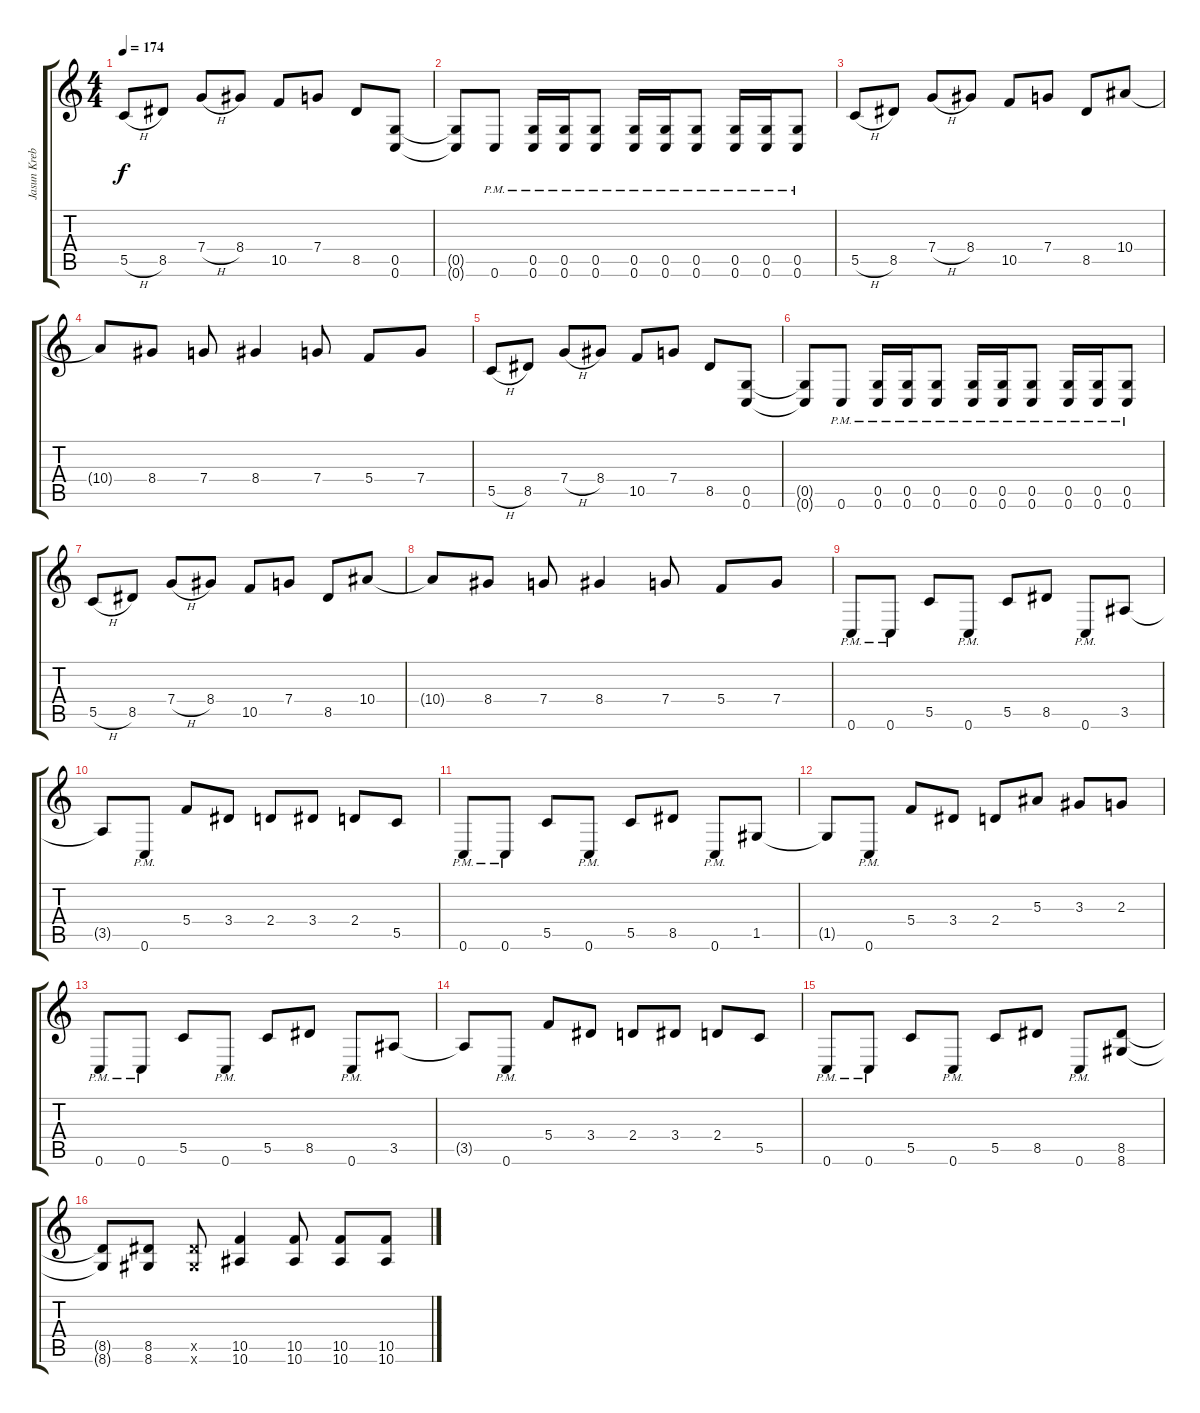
\track ("Jasun Krebs (Guitar 2001-?)" "Jasun Kreb") {instrument distortionguitar}
\staff {score tabs}
\tuning (D4 A3 F3 C3 G2 C2) {hide}
\ts (4 4)
\tempo 174
\clef g2
\ks c
5.5{h}.8{dy f} 8.5.8 7.4{h}.8 8.4.8 10.5.8 7.4.8 8.5.8 (0.5 0.6).8 |
(0.5{t} 0.6{t}).8 0.6{pm}.8 (0.5{pm} 0.6{pm}).16 (0.5{pm} 0.6{pm}).16 (0.5{pm} 0.6{pm}).8 (0.5{pm} 0.6{pm}).16 (0.5{pm} 0.6{pm}).16 (0.5{pm} 0.6{pm}).8 (0.5{pm} 0.6{pm}).16 (0.5{pm} 0.6{pm}).16 (0.5{pm} 0.6{pm}).8 |
5.5{h}.8 8.5.8 7.4{h}.8 8.4.8 10.5.8 7.4.8 8.5.8 10.4.8 |
10.4{t}.8 8.4.8 7.4.8 8.4.4 7.4.8 5.4.8 7.4.8 |
5.5{h}.8 8.5.8 7.4{h}.8 8.4.8 10.5.8 7.4.8 8.5.8 (0.5 0.6).8 |
(0.5{t} 0.6{t}).8 0.6{pm}.8 (0.5{pm} 0.6{pm}).16 (0.5{pm} 0.6{pm}).16 (0.5{pm} 0.6{pm}).8 (0.5{pm} 0.6{pm}).16 (0.5{pm} 0.6{pm}).16 (0.5{pm} 0.6{pm}).8 (0.5{pm} 0.6{pm}).16 (0.5{pm} 0.6{pm}).16 (0.5{pm} 0.6{pm}).8 |
5.5{h}.8 8.5.8 7.4{h}.8 8.4.8 10.5.8 7.4.8 8.5.8 10.4.8 |
10.4{t}.8 8.4.8 7.4.8 8.4.4 7.4.8 5.4.8 7.4.8 |
0.6{pm}.8 0.6{pm}.8 5.5.8 0.6{pm}.8 5.5.8 8.5.8 0.6{pm}.8 3.5.8 |
3.5{t}.8 0.6{pm}.8 5.4.8 3.4.8 2.4.8 3.4.8 2.4.8 5.5.8 |
0.6{pm}.8 0.6{pm}.8 5.5.8 0.6{pm}.8 5.5.8 8.5.8 0.6{pm}.8 1.5.8 |
1.5{t}.8 0.6{pm}.8 5.4.8 3.4.8 2.4.8 5.3.8 3.3.8 2.3.8 |
0.6{pm}.8 0.6{pm}.8 5.5.8 0.6{pm}.8 5.5.8 8.5.8 0.6{pm}.8 3.5.8 |
3.5{t}.8 0.6{pm}.8 5.4.8 3.4.8 2.4.8 3.4.8 2.4.8 5.5.8 |
0.6{pm}.8 0.6{pm}.8 5.5.8 0.6{pm}.8 5.5.8 8.5.8 0.6{pm}.8 (8.5 8.6).8 |
(8.5{t} 8.6{t}).8 (8.5 8.6).8 (8.5{x} 8.6{x}).8 (10.5 10.6).4 (10.5 10.6).8 (10.5 10.6).8 (10.5 10.6).8
